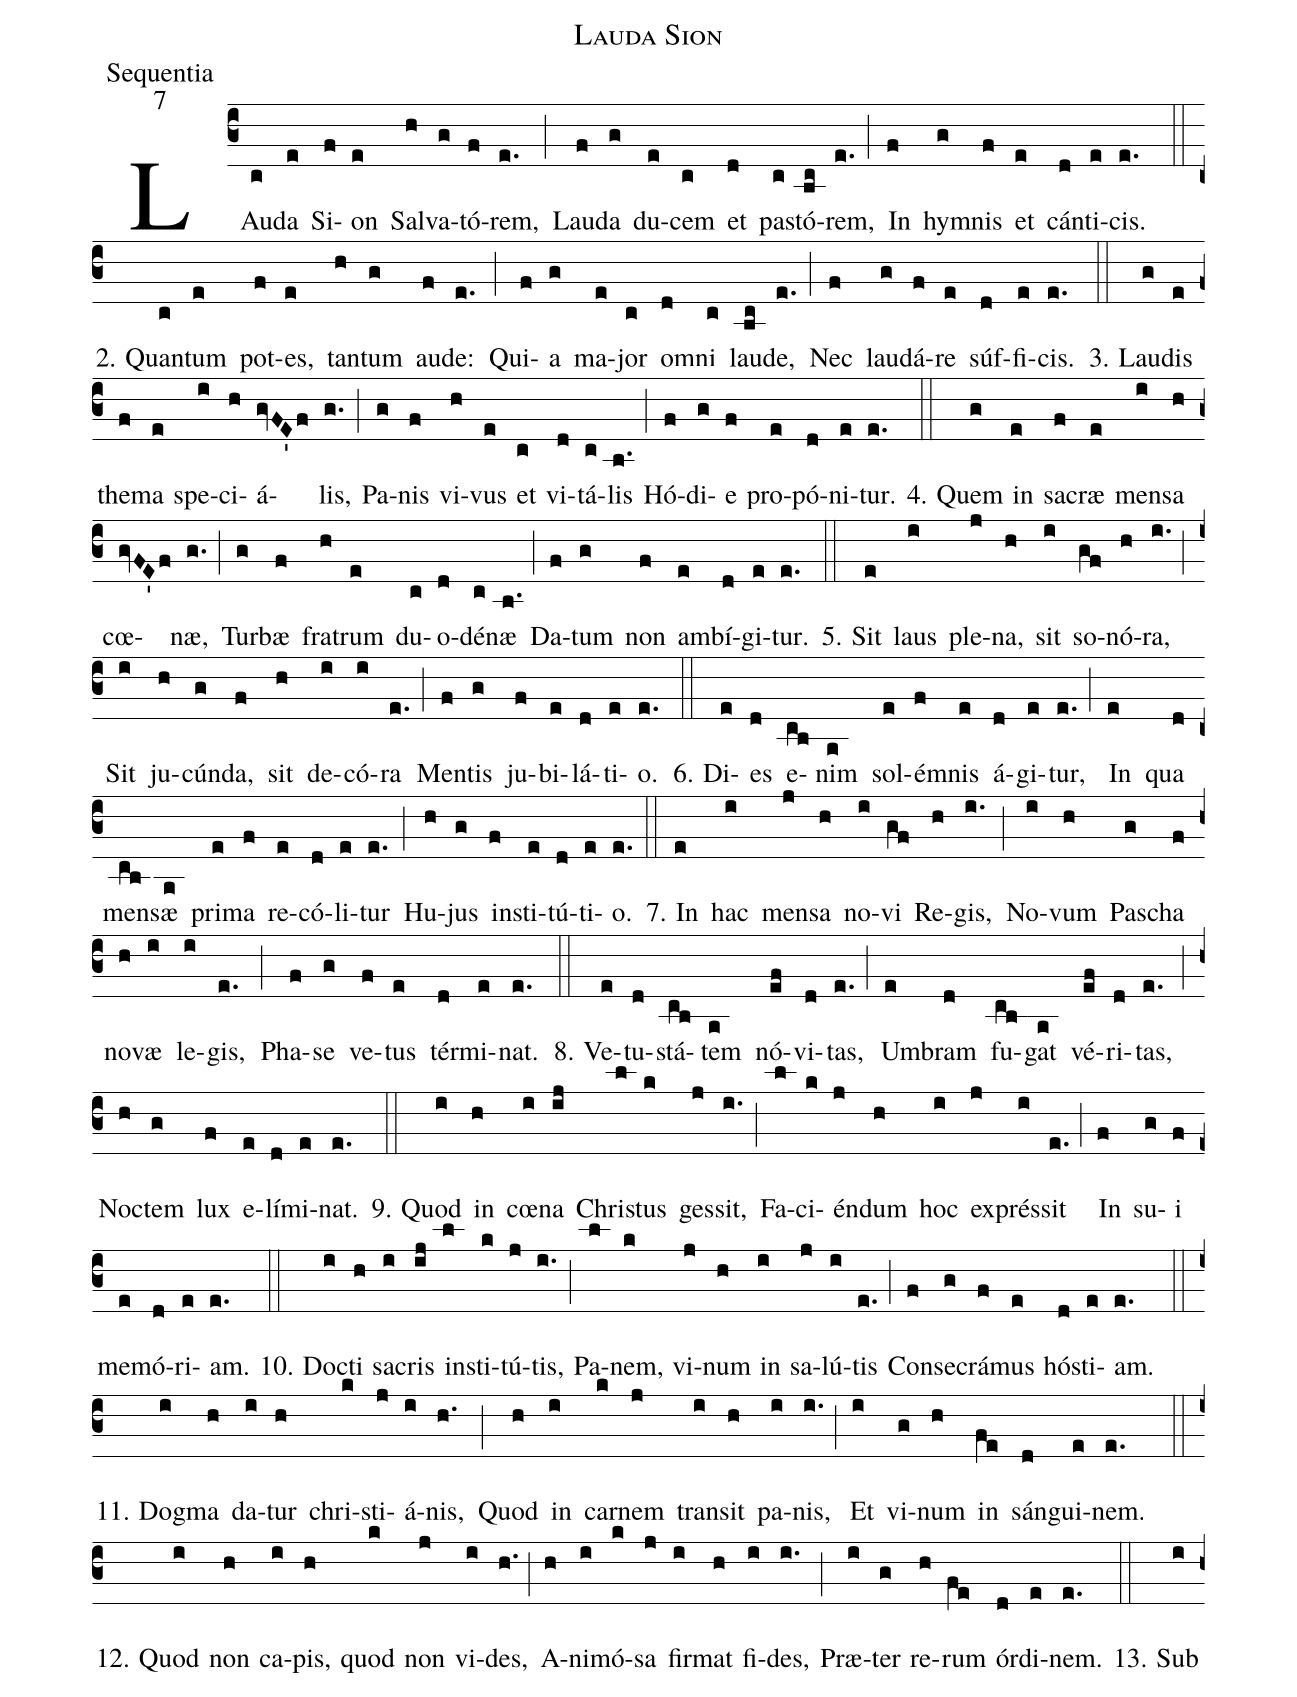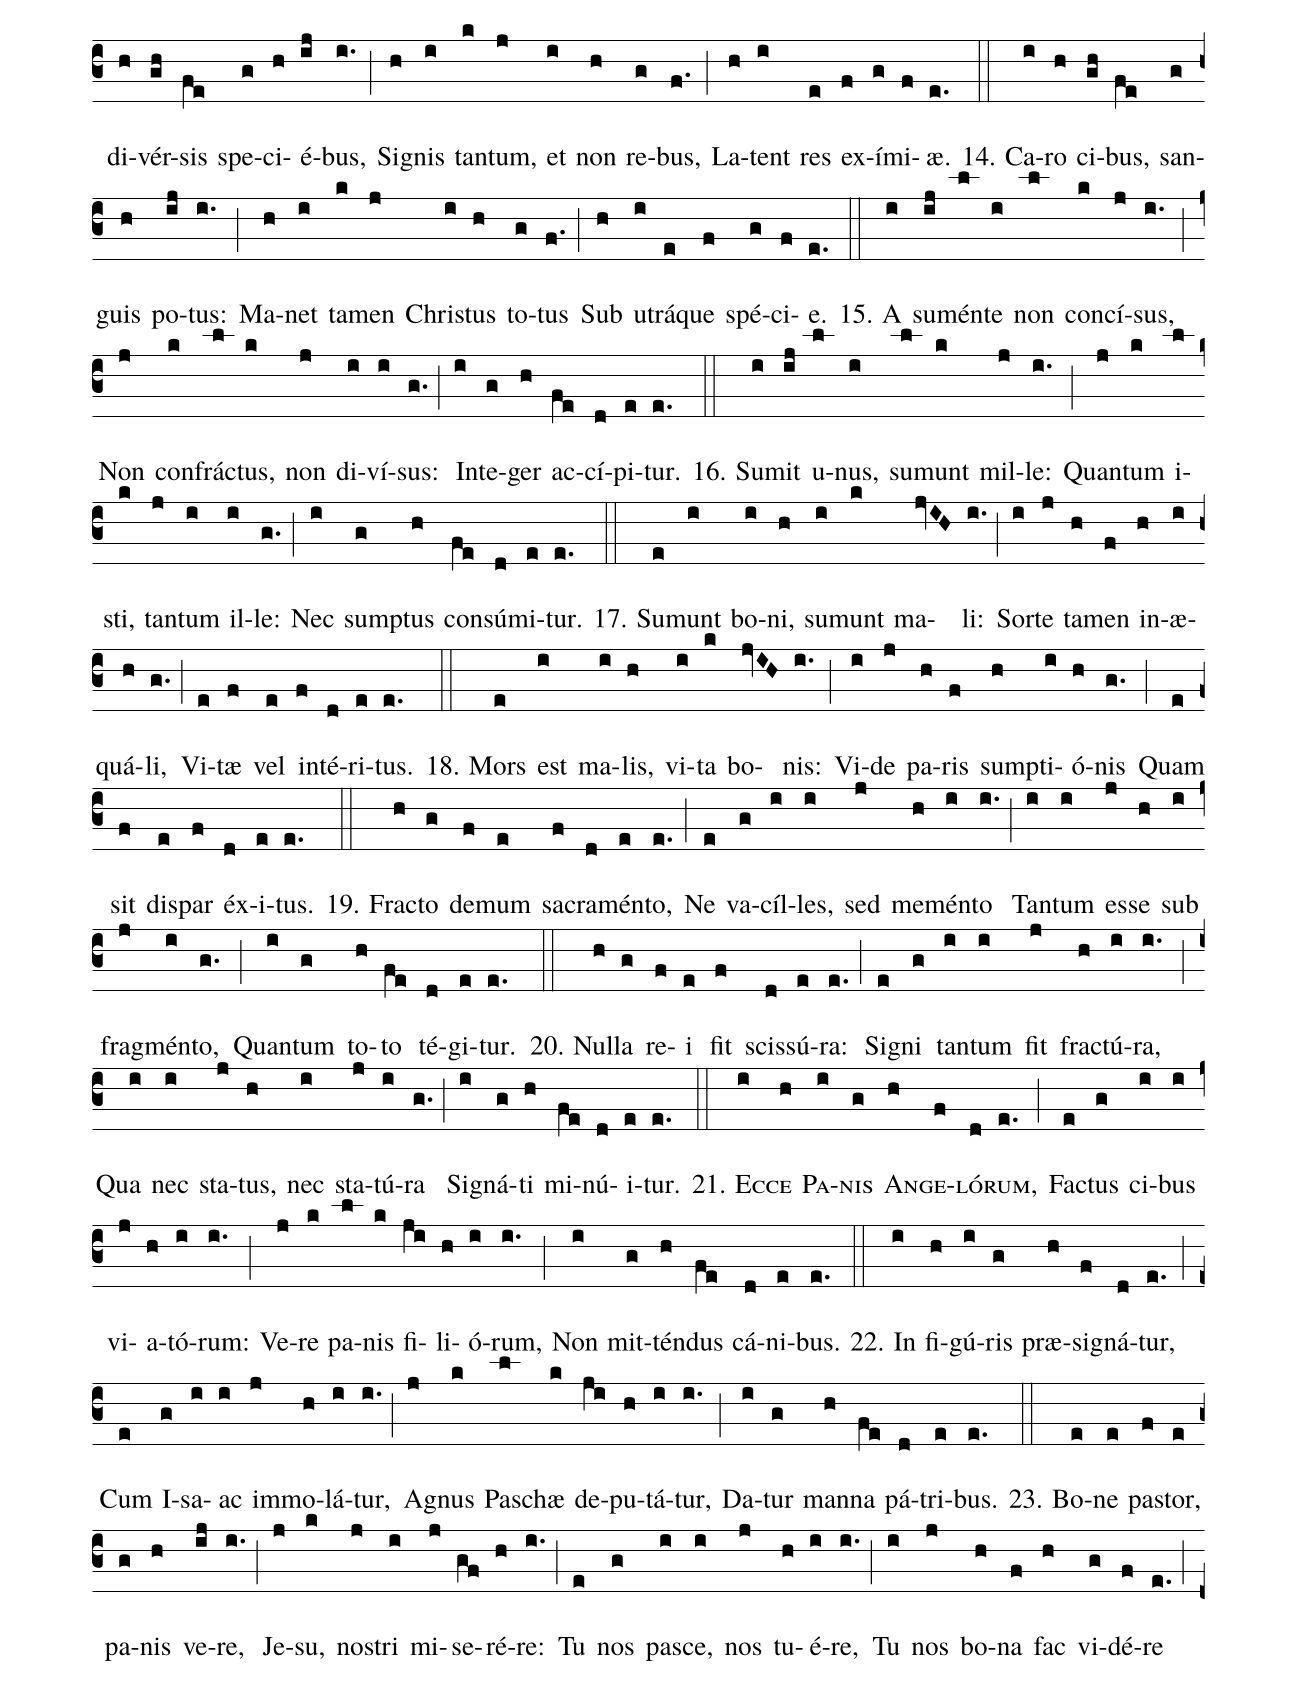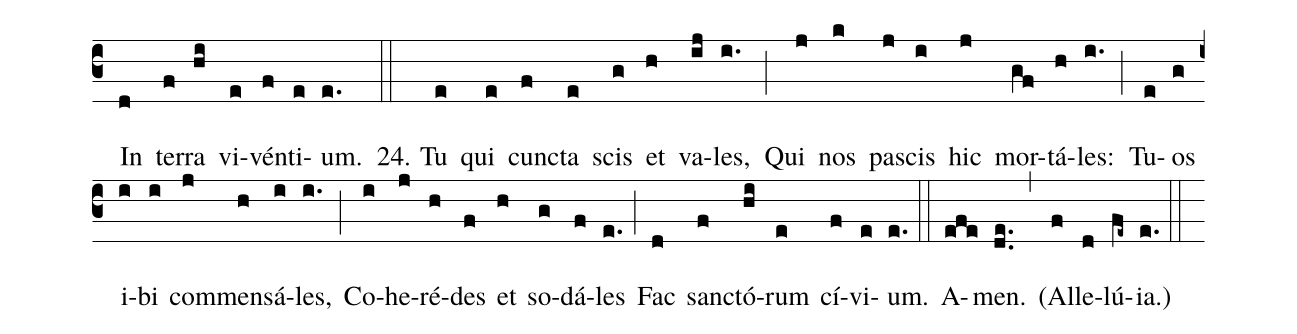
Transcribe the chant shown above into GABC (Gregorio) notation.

name:Lauda Sion;
office-part:Sequentia;
mode:7;
%%
(c3) LAu(c)da(e) Si(f)on(e) Sal(h)va(g)tó(f)rem,(e.) (;) Lau(f)da(g) du(e)cem(c) et(d) pa(c)stó(bc)rem,(e.) (;) In(f) hy(g)mnis(f) et(e) cán(d)ti(e)cis.(e.) (::)
2. Quan(c)tum(e) pot(f)es,(e) tan(h)tum(g) au(f)de:(e.) (;) Qui(f)a(g) ma(e)jor(c) o(d)mni(c) lau(bc)de,(e.) (;) Nec(f) lau(g)dá(f)re(e) súf(d)fi(e)cis.(e.) (::)
3. Lau(g)dis(e) the(f)ma(e) spe(i)ci(h)á(gvFE'f)lis,(g.) (;) Pa(g)nis(f) vi(h)vus(e) et(c) vi(d)tá(c)lis(b.) (;) Hó(f)di(g)e(f) pro(e)pó(d)ni(e)tur.(e.) (::)
4. Quem(g) in(e) sa(f)cræ(e) men(i)sa(h) cœ(gvFE'f)næ,(g.) (;) Tur(g)bæ(f) fra(h)trum(e) du(c)o(d)dé(c)næ(b.) (;) Da(f)tum(g) non(f) am(e)bí(d)gi(e)tur.(e.) (::)
5. Sit(e) laus(i) ple(j)na,(h) sit(i) so(gf)nó(h)ra,(i.) (;) Sit(i) ju(h)cún(g)da,(f) sit(h) de(i)có(i)ra(e.) (;) Men(f)tis(g) ju(f)bi(e)lá(d)ti(e)o.(e.) (::)
6. Di(e)es(d) e(cb)nim(a) sol(e)é(f)mnis(e) á(d)gi(e)tur,(e.) (;) In(e) qua(d) men([ull:1{1]cb)sæ(a[ull:}]) pri(e)ma(f) re(e)có(d)li(e)tur(e.) (;) Hu(h)jus(g) in(f)sti(e)tú(d)ti(e)o.(e.) (::)
7. In(e) hac(i) men(j)sa(h) no(i)vi(gf) Re(h)gis,(i.) (;) No(i)vum(h) Pa(g)scha(f) no(h)væ(i) le(i)gis,(e.) (;) Pha(f)se(g) ve(f)tus(e) tér(d)mi(e)nat.(e.) (::)
8. Ve(e)tu(d)stá(cb)tem(a) nó(ef)vi(d)tas,(e.) (;) Um(e)bram(d) fu([ull:1{1]cb)gat(a[ull:}]) vé(ef)ri(d)tas,(e.) (;) No(h)ctem(g) lux(f) e(e)lí(d)mi(e)nat.(e.) (::)
9. Quod(i) in(h) cœ(i)na(ij) Chri(l)stus(k) ges(j)sit,(i.) (;) Fa(l)ci(k)én(j)dum(h) hoc(i) ex(j)prés(i)sit(e.) (;) In(f) su(g)i(f) me(e)mó(d)ri(e)am.(e.) (::)
10. Do(i)cti(h) sa(i)cris(ij) in(l)sti(k)tú(j)tis,(i.) (;) Pa(l)nem,(k) vi(j)num(h) in(i) sa(j)lú(i)tis(e.) (;) Con(f)se(g)crá(f)mus(e) hó(d)sti(e)am.(e.) (::)
11. Do(i)gma(h) da(i)tur(h) chri(k)sti(j)á(i)nis,(h.) (;) Quod(h) in(i) car(k)nem(j) trans(i)it(h) pa(i)nis,(i.) (;) Et(i) vi(g)num(h) in(fe) sán(d)gui(e)nem.(e.) (::)
12. Quod(i) non(h) ca(i)pis,(h) quod(k) non(j) vi(i)des,(h.) (;) A(h)ni(i)mó(k)sa(j) fir(i)mat(h) fi(i)des,(i.) (;) Præ(i)ter(g) re(h)rum(fe) ór(d)di(e)nem.(e.) (::)
13. Sub(i) di(h)vér(gh)sis(fe) spe(g)ci(h)é(ij)bus,(i.) (;) Si(h)gnis(i) tan(k)tum,(j) et(i) non(h) re(g)bus,(f.) (;) La(h)tent(i) res(e) ex(f)í(g)mi(f)æ.(e.) (::)
14. Ca(i)ro(h) ci(gh)bus,(fe) san(g)guis(h) po(ij)tus:(i.) (;) Ma(h)net(i) ta(k)men(j) Chri(i)stus(h) to(g)tus(f.) (;) Sub(h) u(i)trá(e)que(f) spé(g)ci(f)e.(e.) (::)
15. A(i) su(ij)mén(l)te(i) non(l) con(k)cí(j)sus,(i.) (;) Non(j) con(k)frá(l)ctus,(k) non(j) di(i)ví(i)sus:(g.) (;) In(i)te(g)ger(h) ac(fe)cí(d)pi(e)tur.(e.) (::)
16. Su(i)mit(ij) u(l)nus,(i) su(l)munt(k) mil(j)le:(i.) (;) Quan(j)tum(k) i(l)sti,(k) tan(j)tum(i) il(i)le:(g.) (;) Nec(i) sum(g)ptus(h) con(fe)sú(d)mi(e)tur.(e.) (::)
17. Su(e)munt(i) bo(i)ni,(h) su(i)munt(k) ma(jvIH)li:(i.) (;) Sor(i)te(j) ta(h)men(f) in(h)æ(i)quá(h)li,(g.) (;) Vi(e)tæ(f) vel(e) in(f)té(d)ri(e)tus.(e.) (::)
18. Mors(e) est(i) ma(i)lis,(h) vi(i)ta(k) bo(jvIH)nis:(i.) (;) Vi(i)de(j) pa(h)ris(f) sum(h)pti(i)ó(h)nis(g.) (;) Quam(e) sit(f) dis(e)par(f) éx(d)i(e)tus.(e.) (::)
19. Fra(h)cto(g) de(f)mum(e) sa(f)cra(d)mén(e)to,(e.) (;) Ne(e) va(g)cíl(i)les,(i) sed(j) me(h)mén(i)to(i.) (;) Tan(i)tum(i) es(j)se(h) sub(i) frag(j)mén(i)to,(g.) (;) Quan(i)tum(g) to(h)to(fe) té(d)gi(e)tur.(e.) (::)
20. Nul(h)la(g) re(f)i(e) fit(f) scis(d)sú(e)ra:(e.) (;) Si(e)gni(g) tan(i)tum(i) fit(j) fra(h)ctú(i)ra,(i.) (;) Qua(i) nec(i) sta(j)tus,(h) nec(i) sta(j)tú(i)ra(g.) (;) Si(i)gná(g)ti(h) mi(fe)nú(d)i(e)tur.(e.) (::)
21. <sc>Ec</sc>(i)<sc>ce</sc>(h) <sc>Pa</sc>(i)<sc>nis</sc>(g) <sc>An</sc>(h)<sc>ge</sc>(f)<sc>ló</sc>(d)<sc>rum</sc>,(e.) (;) Fa(e)ctus(g) ci(i)bus(i) vi(j)a(h)tó(i)rum:(i.) (;) Ve(j)re(k) pa(l)nis(k) fi(ji)li(h)ó(i)rum,(i.) (;) Non(i) mit(g)tén(h)dus(fe) cá(d)ni(e)bus.(e.) (::)
22. In(i) fi(h)gú(i)ris(g) præ(h)si(f)gná(d)tur,(e.) (;) Cum(e) I(g)sa(i)ac(i) im(j)mo(h)lá(i)tur,(i.) (;) A(j)gnus(k) Pa(l)schæ(k) de(ji)pu(h)tá(i)tur,(i.) (;) Da(i)tur(g) man(h)na(fe) pá(d)tri(e)bus.(e.) (::)
23. Bo(e)ne(e) pa(f)stor,(e) pa(g)nis(h) ve(ij)re,(i.) (;) Je(j)su,(k) no(j)stri(i) mi(j)se(gf)ré(h)re:(i.) (;) Tu(e) nos(g) pa(i)sce,(i) nos(j) tu(h)é(i)re,(i.) (;) Tu(i) nos(j) bo(h)na(f) fac(h) vi(g)dé(f)re(e.) (;) In(d) ter(f)ra(hi) vi(e)vén(f)ti(e)um.(e.) (::)
24. Tu(e) qui(e) cun(f)cta(e) scis(g) et(h) va(ij)les,(i.) (;) Qui(j) nos(k) pa(j)scis(i) hic(j) mor(gf)tá(h)les:(i.) (;) Tu(e)os(g) i(i)bi(i) com(j)men(h)sá(i)les,(i.) (;) Co(i)he(j)ré(h)des(f) et(h) so(g)dá(f)les(e.) (;) Fac(d) san(f)ctó(hi)rum(e) cí(f)vi(e)um.(e.) (::)
A(efe)men.(de..) (,) <v>(</v>Al(f)le(d)lú(fe~){ia}.<v>)</v>(e.) (::)()
